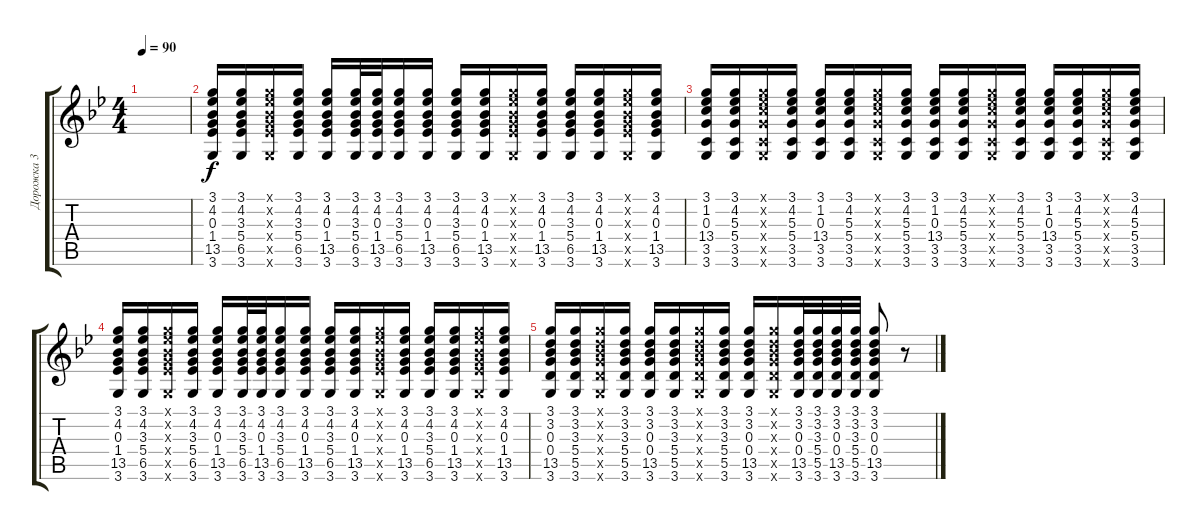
\track ("Дорожка 3" "Дорожка 3") {instrument acousticguitarnylon}
\staff {score tabs}
\tuning (E4 B3 G3 D3 A2 E2) {hide}
\ts (4 4)
\tempo 90
\clef g2
\ks gminor
|
(3.1 4.2 0.3 1.4 13.5 3.6).16 (3.1 4.2 3.3 5.4 6.5 3.6).16 (3.1{x} 4.2{x} 0.3{x} 1.4{x} 13.5{x} 3.6{x}).16 (3.1 4.2 3.3 5.4 6.5 3.6).16 (3.1 4.2 0.3 1.4 13.5 3.6).16 (3.1 4.2 3.3 5.4 6.5 3.6).32 (3.1 4.2 0.3 1.4 13.5 3.6).32 (3.1 4.2 3.3 5.4 6.5 3.6).16 (3.1 4.2 0.3 1.4 13.5 3.6).16 (3.1 4.2 3.3 5.4 6.5 3.6).16 (3.1 4.2 0.3 1.4 13.5 3.6).16 (3.1{x} 4.2{x} 3.3{x} 5.4{x} 6.5{x} 3.6{x}).16 (3.1 4.2 0.3 1.4 13.5 3.6).16 (3.1 4.2 3.3 5.4 6.5 3.6).16 (3.1 4.2 0.3 1.4 13.5 3.6).16 (3.1{x} 4.2{x} 3.3{x} 5.4{x} 6.5{x} 3.6{x}).16 (3.1 4.2 0.3 1.4 13.5 3.6).16 |
(3.1 1.2 0.3 13.4 3.5 3.6).16 (3.1 4.2 5.3 5.4 3.5 3.6).16 (3.1{x} 1.2{x} 0.3{x} 13.4{x} 3.5{x} 3.6{x}).16 (3.1 4.2 5.3 5.4 3.5 3.6).16 (3.1 1.2 0.3 13.4 3.5 3.6).16 (3.1 4.2 5.3 5.4 3.5 3.6).16 (3.1{x} 1.2{x} 0.3{x} 13.4{x} 3.5{x} 3.6{x}).16 (3.1 4.2 5.3 5.4 3.5 3.6).16 (3.1 1.2 0.3 13.4 3.5 3.6).16 (3.1 4.2 5.3 5.4 3.5 3.6).16 (3.1{x} 1.2{x} 0.3{x} 13.4{x} 3.5{x} 3.6{x}).16 (3.1 4.2 5.3 5.4 3.5 3.6).16 (3.1 1.2 0.3 13.4 3.5 3.6).16 (3.1 4.2 5.3 5.4 3.5 3.6).16 (3.1{x} 1.2{x} 0.3{x} 13.4{x} 3.5{x} 3.6{x}).16 (3.1 4.2 5.3 5.4 3.5 3.6).16 |
(3.1 4.2 0.3 1.4 13.5 3.6).16 (3.1 4.2 3.3 5.4 6.5 3.6).16 (3.1{x} 4.2{x} 0.3{x} 1.4{x} 13.5{x} 3.6{x}).16 (3.1 4.2 3.3 5.4 6.5 3.6).16 (3.1 4.2 0.3 1.4 13.5 3.6).16 (3.1 4.2 3.3 5.4 6.5 3.6).32 (3.1 4.2 0.3 1.4 13.5 3.6).32 (3.1 4.2 3.3 5.4 6.5 3.6).16 (3.1 4.2 0.3 1.4 13.5 3.6).16 (3.1 4.2 3.3 5.4 6.5 3.6).16 (3.1 4.2 0.3 1.4 13.5 3.6).16 (3.1{x} 4.2{x} 3.3{x} 5.4{x} 6.5{x} 3.6{x}).16 (3.1 4.2 0.3 1.4 13.5 3.6).16 (3.1 4.2 3.3 5.4 6.5 3.6).16 (3.1 4.2 0.3 1.4 13.5 3.6).16 (3.1{x} 4.2{x} 3.3{x} 5.4{x} 6.5{x} 3.6{x}).16 (3.1 4.2 0.3 1.4 13.5 3.6).16 |
(3.1 3.2 0.3 0.4 13.5 3.6).16 (3.1 3.2 3.3 5.4 5.5 3.6).16 (3.1{x} 3.2{x} 0.3{x} 0.4{x} 13.5{x} 3.6{x}).16 (3.1 3.2 3.3 5.4 5.5 3.6).16 (3.1 3.2 0.3 0.4 13.5 3.6).16 (3.1 3.2 3.3 5.4 5.5 3.6).16 (3.1{x} 3.2{x} 0.3{x} 0.4{x} 13.5{x} 3.6{x}).16 (3.1 3.2 3.3 5.4 5.5 3.6).16 (3.1 3.2 0.3 0.4 13.5 3.6).16 (3.1{x} 3.2{x} 3.3{x} 5.4{x} 5.5{x} 3.6{x}).16 (3.1 3.2 0.3 0.4 13.5 3.6).32 (3.1 3.2 3.3 5.4 5.5 3.6).32 (3.1 3.2 0.3 0.4 13.5 3.6).32 (3.1 3.2 3.3 5.4 5.5 3.6).32 (3.1 3.2 0.3 0.4 13.5 3.6).8 r.8
